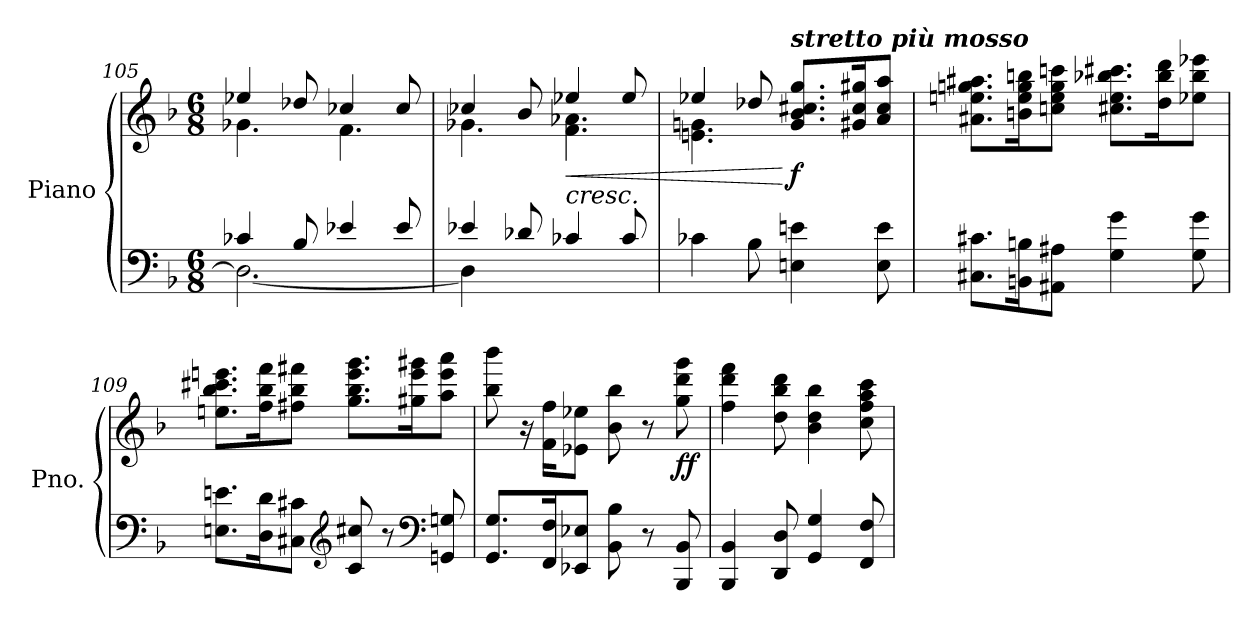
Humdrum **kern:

**kern	**kern	**dynam
*part1	*part1	*part1
*staff2	*staff1	*staff1/2
*I"Piano	*	*
*I'Pno.	*	*
*clefF4	*clefG2	*
*k[b-]	*k[b-]	*
*M6/8	*M6/8	*
=105	=105	=105
*^	*^	*
4c-X/	2.D-\_	4ee-X/	4.g-X\	.
8B-/	.	8dd-X/	.	.
4e-X/	.	4cc-X/	4.f\	.
8e-/	.	8cc-/	.	.
!!LO:LB:g=z	!!
=106	=106	=106	=106	=106
4e-X/	4D-\]	4cc-X/	4.g-X\	.
8d-X/	2ryy	8b-/	.	.
!LO:TX:a:i:t=cresc.	!	!	!	!
!	!	!	!	!LO:HP:b
4c-X/	.	4ee-X/	4.f\ 4.a-X\	<
8c-/	.	8ee-/	.	.
*v	*v	*	*	*
=107	=107	=107	=107
4c-X\	4ee-X/	4.en\ 4.gn\	.
8B-\	8dd-X/	.	.
!	!LO:TX:a:Bi:t=stretto più mosso	!	!
!	!	!	!LO:DY:n=1:b
4En\ 4en\	8.g/ 8.b-/ 8.cc#X/ 8.gg/L	8reyy	[ f
.	.	4rcyy	.
.	16g#X/ 16cc#/ 16gg#X/K	.	.
8E\ 8e\	8a/ 8cc#/ 8aa/J	.	.
*	*v	*v	*
=108	=108	=108
8.C#X\ 8.c#X\L	8.a#X\ 8.een\ 8.ggn\ 8.aa#X\L	.
16BBn\ 16Bn\K	16bn\ 16ee\ 16gg\ 16bbn\K	.
8AA#X\ 8A#X\J	8ccn\ 8ee\ 8gg\ 8cccn\J	.
4G\ 4g\	8.cc#X\ 8.ee\ 8.bb-X\ 8.ccc#X\L	.
.	16dd\ 16bb-\ 16ddd\K	.
8G\ 8g\	8ee-X\ 8bb-\ 8eee-X\J	.
=109	=109	=109
8.En\ 8.en\L	8.een\ 8.bb-\ 8.ccc#X\ 8.eeen\L	.
16D\ 16d\K	16ff\ 16bb-\ 16fff\K	.
8C#X\ 8c#X\J	8ff#X\ 8bb-\ 8fff#X\J	.
*clefG2	*	*
8c#/ 8cc#X/	8.gg\ 8.bb-\ 8.eee\ 8.ggg\L	.
8r	.	.
.	16gg#X\ 16eee\ 16ggg#X\K	.
*clefF4	*	*
8GGn/ 8Gn/	8aa\ 8eee\ 8aaa\J	.
!!LO:PB:g=z
=110	=110	=110
8.GG/ 8.G/L	8bb-\ 8bbb-\	.
.	16r	.
16FF/ 16F/K	16f\ 16ff\KL	.
8EE-X/ 8E-X/J	8e-X\ 8ee-X\J	.
8BB-\ 8B-\	8b-\ 8bb-\	.
8r	8r	.
!	!	!LO:DY:b
8BBB-/ 8BB-/	8gg\ 8ddd\ 8ggg\	ff
=111	=111	=111
4BBB-/ 4BB-/	4ff\ 4ddd\ 4fff\	.
8DD/ 8D/	8dd\ 8bb-\ 8ddd\	.
4GG/ 4G/	4b-\ 4dd\ 4bb-\	.
8FF/ 8F/	8cc\ 8ff\ 8aa\ 8ccc\	.
=	=	=
*-	*-	*-
